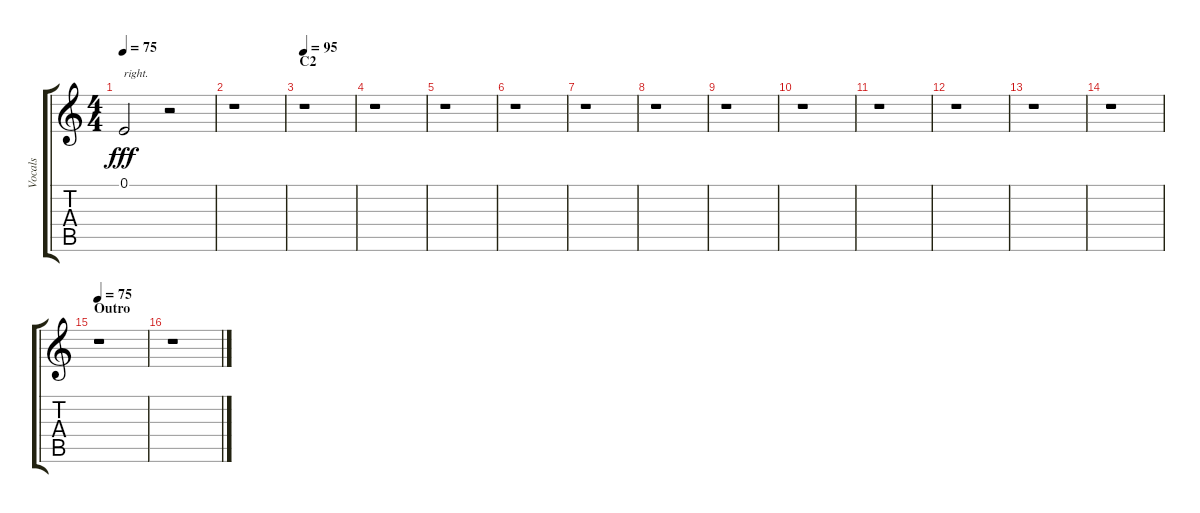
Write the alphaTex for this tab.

\track ("Vocals" "Vocals") {instrument flute}
\staff {score tabs}
\tuning (E4 B3 G3 D3 A2 E2) {hide}
\ts (4 4)
\tempo 75
\clef g2
\ks c
0.1.2{txt "right." dy fff} r.2 |
r.1 |
\section ("" "C2")
\tempo 95
r.1 |
r.1 |
r.1 |
r.1 |
r.1 |
r.1 |
r.1 |
r.1 |
r.1 |
r.1 |
r.1 |
r.1 |
\section ("" "Outro")
\tempo 75
r.1 |
r.1
